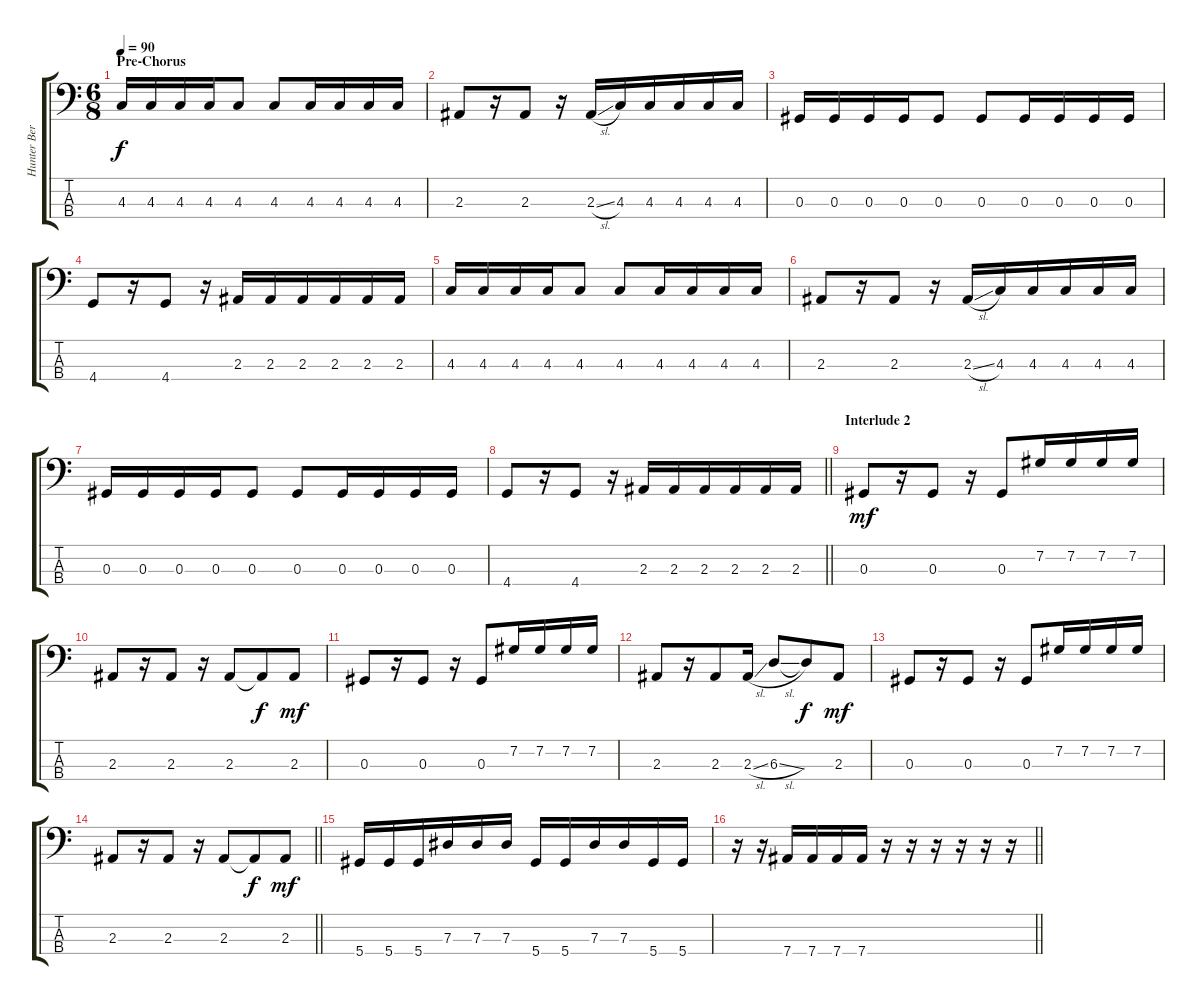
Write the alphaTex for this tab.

\track ("Hunter Bergan" "Hunter Ber") {instrument electricbasspick}
\staff {score tabs}
\tuning (Gb2 Db2 Ab1 Eb1) {hide}
\ts (6 8)
\section ("" "Pre-Chorus")
\tempo 90
\clef f4
\ks c
4.3.16{dy f} 4.3.16 4.3.16 4.3.16 4.3.8 4.3.8 4.3.16 4.3.16 4.3.16 4.3.16 |
2.3.8 r.16 2.3.8 r.16 2.3{sl}.16 4.3.16 4.3.16 4.3.16 4.3.16 4.3.16 |
0.3.16 0.3.16 0.3.16 0.3.16 0.3.8 0.3.8 0.3.16 0.3.16 0.3.16 0.3.16 |
4.4.8 r.16 4.4.8 r.16 2.3.16 2.3.16 2.3.16 2.3.16 2.3.16 2.3.16 |
4.3.16 4.3.16 4.3.16 4.3.16 4.3.8 4.3.8 4.3.16 4.3.16 4.3.16 4.3.16 |
2.3.8 r.16 2.3.8 r.16 2.3{sl}.16 4.3.16 4.3.16 4.3.16 4.3.16 4.3.16 |
0.3.16 0.3.16 0.3.16 0.3.16 0.3.8 0.3.8 0.3.16 0.3.16 0.3.16 0.3.16 |
\barLineRight lightlight
4.4.8 r.16 4.4.8 r.16 2.3.16 2.3.16 2.3.16 2.3.16 2.3.16 2.3.16 |
\section ("" "Interlude 2")
0.3.8{dy mf} r.16 0.3.8 r.16 0.3.8 7.2.16 7.2.16 7.2.16 7.2.16 |
2.3.8 r.16 2.3.8 r.16 2.3.8 2.3{t}.8{dy f} 2.3.8{dy mf} |
0.3.8 r.16 0.3.8 r.16 0.3.8 7.2.16 7.2.16 7.2.16 7.2.16 |
2.3.8 r.16 2.3.8 2.3{sl}.16 6.3{sl}.8 6.3{t}.8{dy f} 2.3.8{dy mf} |
0.3.8 r.16 0.3.8 r.16 0.3.8 7.2.16 7.2.16 7.2.16 7.2.16 |
\barLineRight lightlight
2.3.8 r.16 2.3.8 r.16 2.3.8 2.3{t}.8{dy f} 2.3.8{dy mf} |
5.4.16 5.4.16 5.4.16 7.3.16 7.3.16 7.3.16 5.4.16 5.4.16 7.3.16 7.3.16 5.4.16 5.4.16 |
\barLineRight lightlight
r.16 r.16 7.4.16 7.4.16 7.4.16 7.4.16 r.16 r.16 r.16 r.16 r.16 r.16
